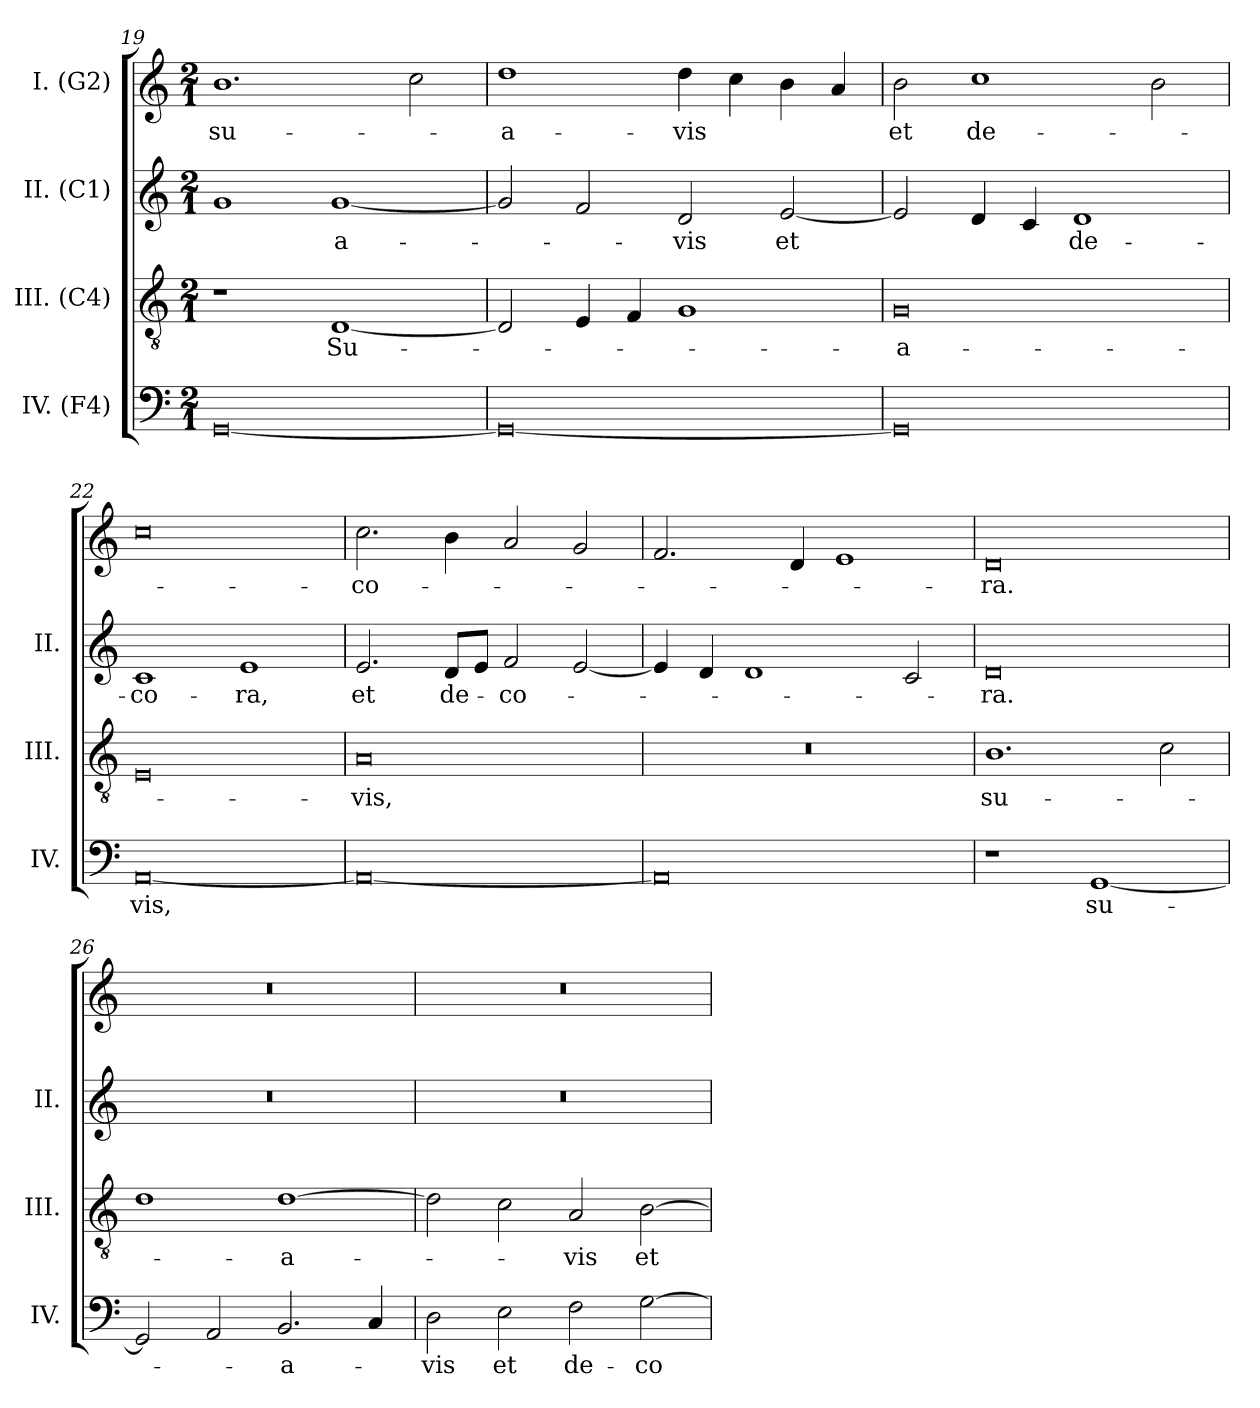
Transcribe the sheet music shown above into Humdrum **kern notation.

**kern	**text	**kern	**text	**kern	**text	**kern	**text
*part4	*part4	*part3	*part3	*part2	*part2	*part1	*part1
*staff4	*staff4	*staff3	*staff3	*staff2	*staff2	*staff1	*staff1
*I"IV. (F4)	*	*I"III. (C4)	*	*I"II. (C1)	*	*I"I. (G2)	*
*I'IV.	*	*I'III.	*	*I'II.	*	*	*
!!LO:LB:g=z
*clefF4	*	*clefGv2	*	*clefG2	*	*clefG2	*
*	*	*ITrd7c12	*	*ITrd7c12	*	*	*
*k[]	*	*k[]	*	*k[]	*	*k[]	*
*C:	*	*C:	*	*C:	*	*C:	*
*M2/1	*	*M2/1	*	*M2/1	*	*M2/1	*
=19	=19	=19	=19	=19	=19	=19	=19
!	!	!	!	!	!	!	!LO:LY:b:color=#000000
[0GGi	.	1r	.	1Gi	.	1.bi	su-
!	!	!	!LO:LY:b:color=#000000	!	!	!	!
!	!	!	!	!	!LO:LY:b:color=#000000	!	!
.	.	[1DDi	Su-	[1Gi	-a-	.	.
.	.	.	.	.	.	2cci\	.
=20	=20	=20	=20	=20	=20	=20	=20
!	!	!	!	!	!	!	!LO:LY:b:color=#000000
0GGi_	.	2DDi/]	.	2Gi/]	.	1ddi	-a-
.	.	4EEi/	.	2Fi/	.	.	.
.	.	4FFi/	.	.	.	.	.
!	!	!	!	!	!LO:LY:b:color=#000000	!	!
!	!	!	!	!	!	!	!LO:LY:b:color=#000000
.	.	1GGi	.	2Di/	-vis	4ddi\	-vis
.	.	.	.	.	.	4cci\	.
!	!	!	!	!	!LO:LY:b:color=#000000	!	!
.	.	.	.	[2Ei/	et	4bi\	.
.	.	.	.	.	.	4ai/	.
=21	=21	=21	=21	=21	=21	=21	=21
!	!	!	!LO:LY:b:color=#000000	!	!	!	!
!	!	!	!	!	!	!	!LO:LY:b:color=#000000
0GGi]	.	0GGi	-a-	2Ei/]	.	2bi\	et
!	!	!	!	!	!	!	!LO:LY:b:color=#000000
.	.	.	.	4Di/	.	1cci	de-
.	.	.	.	4Ci/	.	.	.
!	!	!	!	!	!LO:LY:b:color=#000000	!	!
.	.	.	.	1Di	de-	.	.
.	.	.	.	.	.	2bi\	.
=22	=22	=22	=22	=22	=22	=22	=22
!	!LO:LY:b:color=#000000	!	!	!	!	!	!
!	!	!	!	!	!LO:LY:b:color=#000000	!	!
[0AAi	-vis,	0EEi	.	1Ci	-co-	0cci	.
!	!	!	!	!	!LO:LY:b:color=#000000	!	!
.	.	.	.	1Ei	-ra,	.	.
=23	=23	=23	=23	=23	=23	=23	=23
!	!	!	!LO:LY:b:color=#000000	!	!	!	!
!	!	!	!	!	!LO:LY:b:color=#000000	!	!
!	!	!	!	!	!	!	!LO:LY:b:color=#000000
0AAi_	.	0AAi	-vis,	2.Ei/	et	2.cci\	-co-
!	!	!	!	!	!LO:LY:b:color=#000000	!	!
.	.	.	.	8Di/L	de-	4bi\	.
.	.	.	.	8Ei/J	.	.	.
!	!	!	!	!	!LO:LY:b:color=#000000	!	!
.	.	.	.	2Fi/	-co-	2ai/	.
.	.	.	.	[2Ei/	.	2gi/	.
!!LO:PB:g=z
=24	=24	=24	=24	=24	=24	=24	=24
!	!	!LO:N:vis=1	!	!	!	!	!
0AAi]	.	0r	.	4Ei/]	.	2.fi/	.
.	.	.	.	4Di/	.	.	.
.	.	.	.	1Di	.	.	.
.	.	.	.	.	.	4di/	.
.	.	.	.	.	.	1ei	.
.	.	.	.	2Ci/	.	.	.
=25	=25	=25	=25	=25	=25	=25	=25
!	!	!	!LO:LY:b:color=#000000	!	!	!	!
!	!	!	!	!	!LO:LY:b:color=#000000	!	!
!	!	!	!	!	!	!	!LO:LY:b:color=#000000
1r	.	1.BBi	su-	0Di	-ra.	0di	-ra.
!	!LO:LY:b:color=#000000	!	!	!	!	!	!
[1GGi	su-	.	.	.	.	.	.
.	.	2Ci\	.	.	.	.	.
=26	=26	=26	=26	=26	=26	=26	=26
!	!	!	!	!LO:N:vis=1	!	!LO:N:vis=1	!
2GGi/]	.	1Di	.	0r	.	0r	.
2AAi/	.	.	.	.	.	.	.
!	!LO:LY:b:color=#000000	!	!	!	!	!	!
!	!	!	!LO:LY:b:color=#000000	!	!	!	!
2.BBi/	-a-	[1Di	-a-	.	.	.	.
4Ci/	.	.	.	.	.	.	.
=27	=27	=27	=27	=27	=27	=27	=27
!	!LO:LY:b:color=#000000	!	!	!LO:N:vis=1	!	!LO:N:vis=1	!
2Di\	-vis	2Di\]	.	0r	.	0r	.
!	!LO:LY:b:color=#000000	!	!	!	!	!	!
2Ei\	et	2Ci\	.	.	.	.	.
!	!LO:LY:b:color=#000000	!	!	!	!	!	!
!	!	!	!LO:LY:b:color=#000000	!	!	!	!
2Fi\	de-	2AAi/	-vis	.	.	.	.
!	!LO:LY:b:color=#000000	!	!	!	!	!	!
!	!	!	!LO:LY:b:color=#000000	!	!	!	!
[2Gi\	-co-	[2BBi\	et	.	.	.	.
=	=	=	=	=	=	=	=
*-	*-	*-	*-	*-	*-	*-	*-
